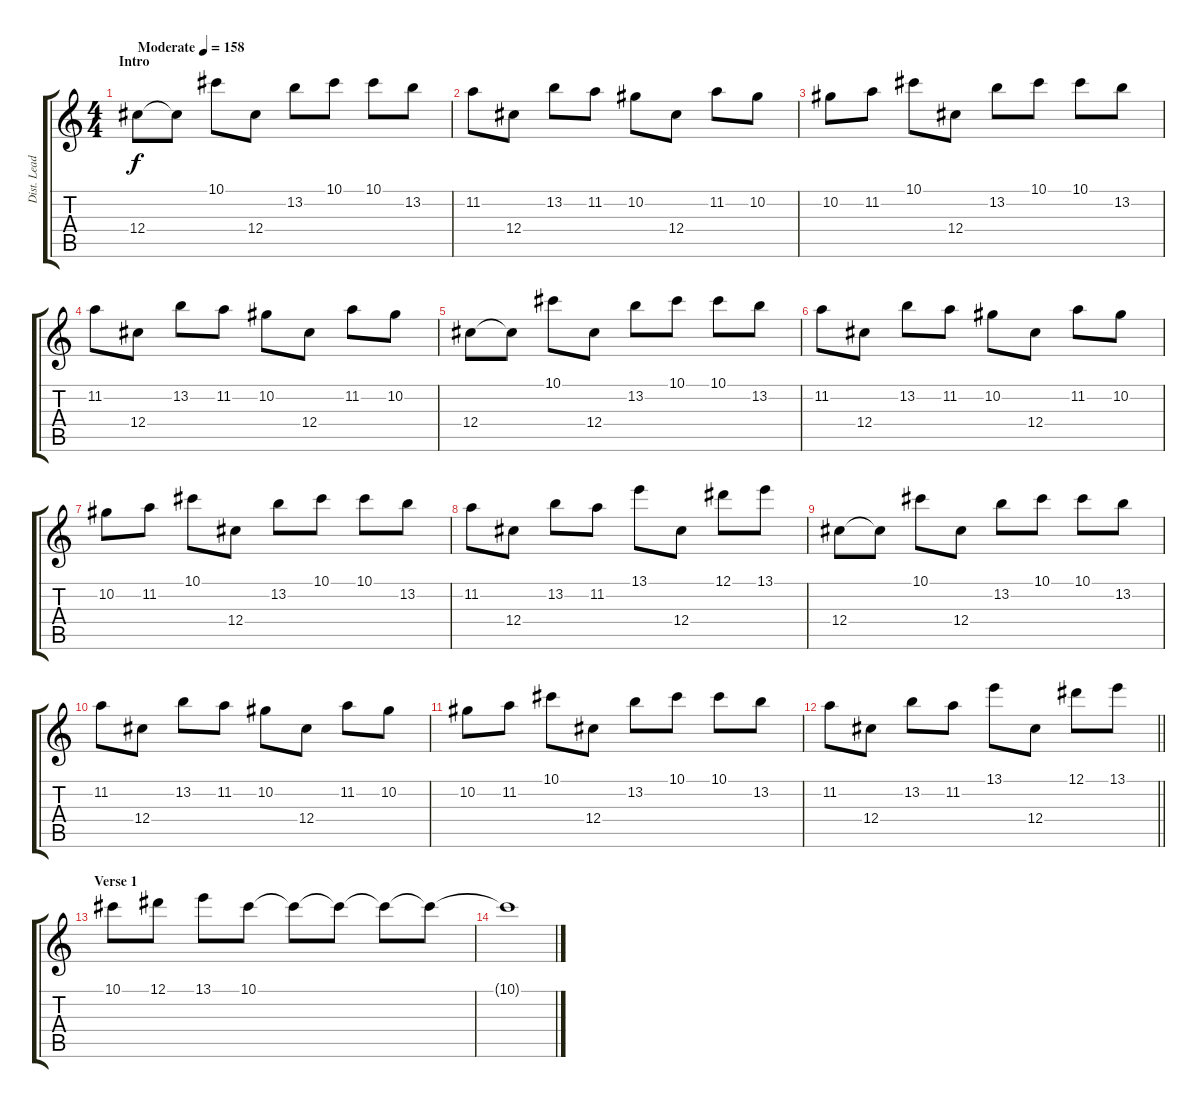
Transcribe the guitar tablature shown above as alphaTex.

\track ("Dist. Lead Guitar" "Dist. Lead") {instrument distortionguitar}
\staff {score tabs}
\tuning (Eb4 Bb3 Gb3 Db3 Ab2 Db2) {hide}
\ts (4 4)
\section ("" "Intro")
\tempo (158 "Moderate")
\clef g2
\ks c
12.4.8{dy f instrument overdrivenguitar} 12.4{t}.8 10.1.8 12.4.8 13.2.8 10.1.8 10.1.8 13.2.8 |
11.2.8 12.4.8 13.2.8 11.2.8 10.2.8 12.4.8 11.2.8 10.2.8 |
10.2.8 11.2.8 10.1.8 12.4.8 13.2.8 10.1.8 10.1.8 13.2.8 |
11.2.8 12.4.8 13.2.8 11.2.8 10.2.8 12.4.8 11.2.8 10.2.8 |
12.4.8{instrument distortionguitar} 12.4{t}.8 10.1.8 12.4.8 13.2.8 10.1.8 10.1.8 13.2.8 |
11.2.8 12.4.8 13.2.8 11.2.8 10.2.8 12.4.8 11.2.8 10.2.8 |
10.2.8 11.2.8 10.1.8 12.4.8 13.2.8 10.1.8 10.1.8 13.2.8 |
11.2.8 12.4.8 13.2.8 11.2.8 13.1.8 12.4.8 12.1.8 13.1.8 |
12.4.8 12.4{t}.8 10.1.8 12.4.8 13.2.8 10.1.8 10.1.8 13.2.8 |
11.2.8 12.4.8 13.2.8 11.2.8 10.2.8 12.4.8 11.2.8 10.2.8 |
10.2.8 11.2.8 10.1.8 12.4.8 13.2.8 10.1.8 10.1.8 13.2.8 |
\barLineRight lightlight
11.2.8 12.4.8 13.2.8 11.2.8 13.1.8 12.4.8 12.1.8 13.1.8 |
\section ("" "Verse 1")
10.1.8 12.1.8 13.1.8 10.1.8{volume 5} 10.1{t}.8 10.1{t}.8 10.1{t}.8 10.1{t}.8 |
10.1{t}.1
